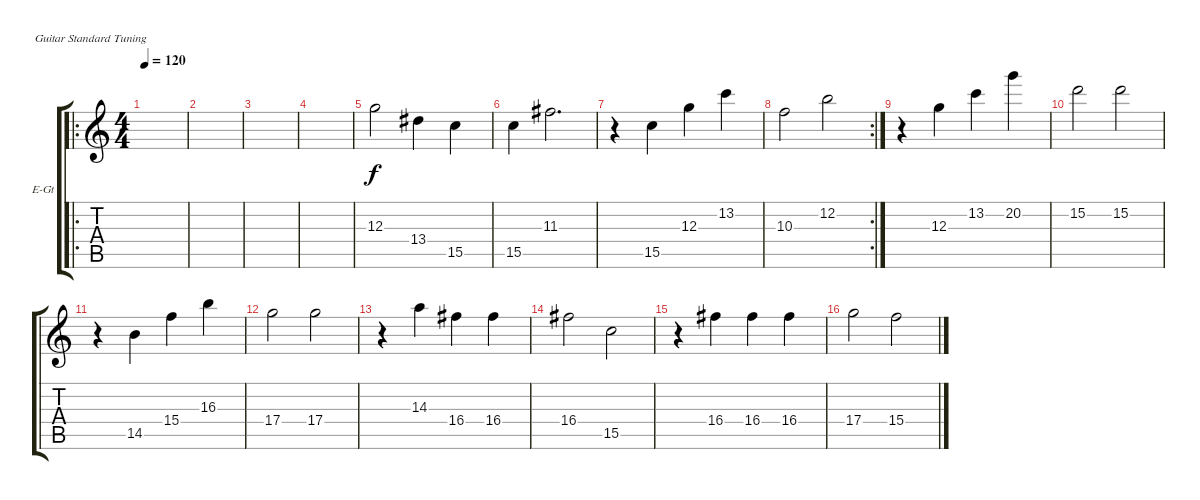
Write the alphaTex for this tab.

\defaultSystemsLayout 4
\bracketExtendMode groupsimilarinstruments
\firstSystemTrackNameOrientation horizontal
\otherSystemsTrackNameOrientation horizontal
\track ("Electric Guitar" "E-Gt") {instrument distortionguitar}
\staff {score tabs}
\tuning (E4 B3 G3 D3 A2 E2)
\ro
\ts (4 4)
\tempo 120
\clef g2
\ks c
|
|
|
|
12.3.2 13.4.4 15.5.4 |
15.5.4 11.3.2{d} |
r.4 15.5.4 12.3.4 13.2.4 |
\rc 2
10.3.2 12.2.2 |
r.4 12.3.4 13.2.4 20.2.4 |
15.2.2 15.2.2 |
r.4 14.5.4 15.4.4 16.3.4 |
17.4.2 17.4.2 |
r.4 14.3.4 16.4.4 16.4.4 |
16.4.2 15.5.2 |
r.4 16.4.4 16.4.4 16.4.4 |
17.4.2 15.4.2
